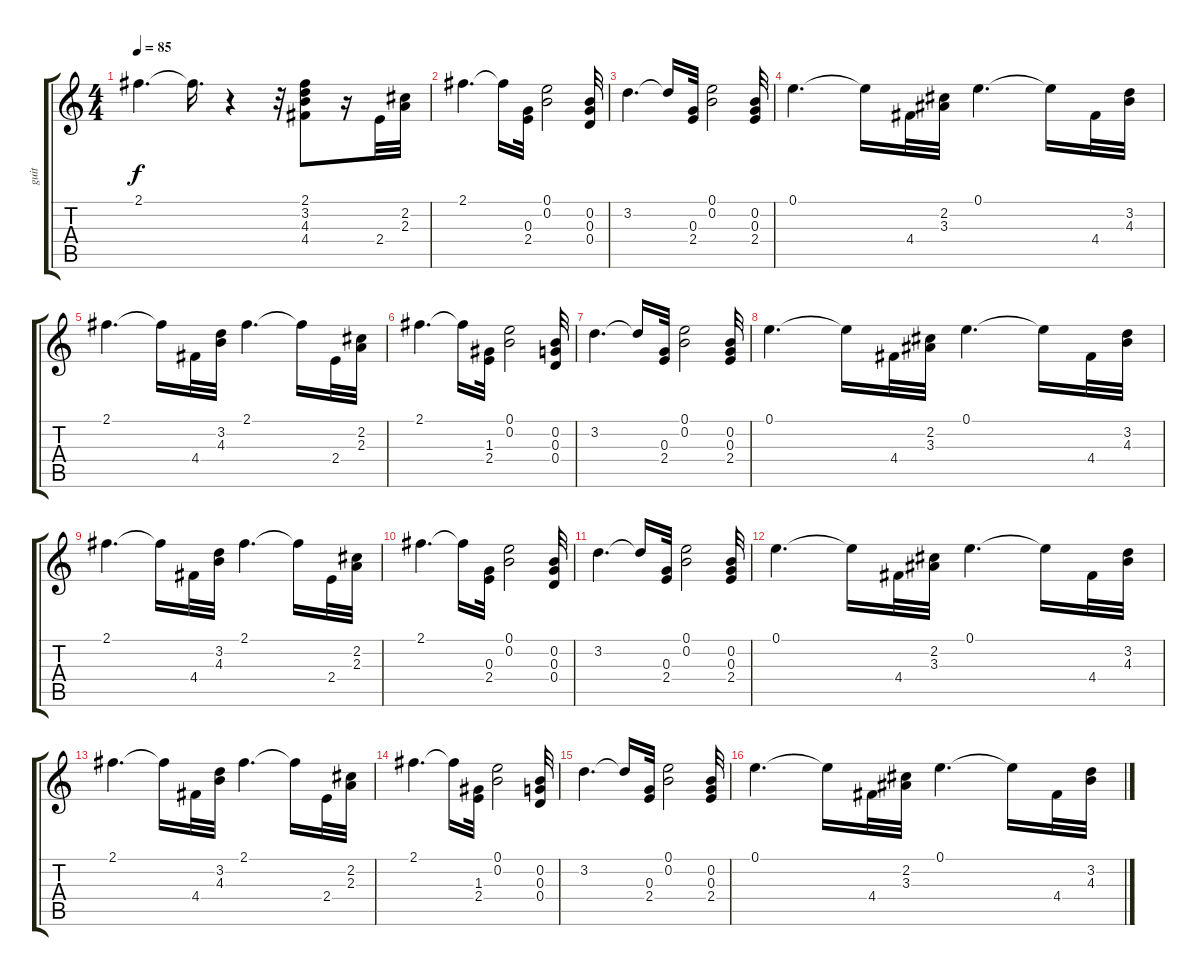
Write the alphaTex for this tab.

\track ("guit" "guit") {instrument acousticguitarsteel}
\staff {score tabs}
\tuning (E4 B3 G3 D3 A2 E2) {hide}
\ts (4 4)
\tempo 85
\clef g2
\ks c
2.1.4{d dy f} 2.1{t}.16{d} r.4 r.32 (2.1 3.2 4.3 4.4).8{volume 8 balance 16} r.16 2.4.32{volume 10 balance 0} (2.2 2.3).32 |
2.1.4{d} 2.1{t}.16 (0.3 2.4).32{volume 8 balance 16} (0.1 0.2).2 (0.2 0.3 0.4).32{volume 10 balance 0} |
3.2.4{d} 3.2{t}.16 (0.3 2.4).32{volume 8 balance 16} (0.1 0.2).2 (0.2 0.3 2.4).32{volume 10 balance 0} |
0.1.4{d} 0.1{t}.16 4.4.32{volume 8 balance 16} (2.2 3.3).32 0.1.4{d} 0.1{t}.16 4.4.32{volume 10 balance 0} (3.2 4.3).32 |
2.1.4{d} 2.1{t}.16 4.4.32{volume 8 balance 16} (3.2 4.3).32 2.1.4{d} 2.1{t}.16 2.4.32{volume 10 balance 0} (2.2 2.3).32 |
2.1.4{d} 2.1{t}.16 (1.3 2.4).32{volume 8 balance 16} (0.1 0.2).2 (0.2 0.3 0.4).32{volume 10 balance 0} |
3.2.4{d} 3.2{t}.16 (0.3 2.4).32{volume 8 balance 16} (0.1 0.2).2 (0.2 0.3 2.4).32{volume 10 balance 0} |
0.1.4{d} 0.1{t}.16 4.4.32{volume 8 balance 16} (2.2 3.3).32 0.1.4{d} 0.1{t}.16 4.4.32{volume 10 balance 0} (3.2 4.3).32 |
2.1.4{d} 2.1{t}.16 4.4.32{volume 8 balance 16} (3.2 4.3).32 2.1.4{d} 2.1{t}.16 2.4.32{volume 10 balance 0} (2.2 2.3).32 |
2.1.4{d} 2.1{t}.16 (0.3 2.4).32{volume 8 balance 16} (0.1 0.2).2 (0.2 0.3 0.4).32{volume 10 balance 0} |
3.2.4{d} 3.2{t}.16 (0.3 2.4).32{volume 8 balance 16} (0.1 0.2).2 (0.2 0.3 2.4).32{volume 10 balance 0} |
0.1.4{d} 0.1{t}.16 4.4.32{volume 8 balance 16} (2.2 3.3).32 0.1.4{d} 0.1{t}.16 4.4.32{volume 10 balance 0} (3.2 4.3).32 |
2.1.4{d} 2.1{t}.16 4.4.32{volume 8 balance 16} (3.2 4.3).32 2.1.4{d} 2.1{t}.16 2.4.32{volume 10 balance 0} (2.2 2.3).32 |
2.1.4{d} 2.1{t}.16 (1.3 2.4).32{volume 8 balance 16} (0.1 0.2).2 (0.2 0.3 0.4).32{volume 10 balance 0} |
3.2.4{d} 3.2{t}.16 (0.3 2.4).32{volume 8 balance 16} (0.1 0.2).2 (0.2 0.3 2.4).32{volume 10 balance 0} |
0.1.4{d} 0.1{t}.16 4.4.32{volume 8 balance 16} (2.2 3.3).32 0.1.4{d} 0.1{t}.16 4.4.32{volume 10 balance 0} (3.2 4.3).32
